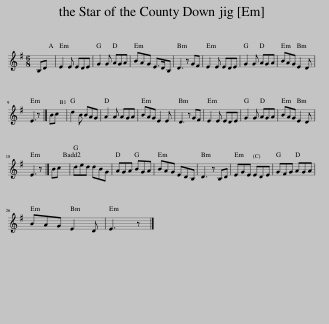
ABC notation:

X:1
L:1/8
M:6/8
I:linebreak $
K:Emin
V:1 treble
V:1
 B,D | E2 E EDE | G2 G AGA | BAG E>DB, | D3 z GF | %5
 E2 E EDE | G2 G AGA | BAG E2 D |$ E3 z |] Bc | %10
 d2 B BAG | A2 A AGA | BAG E2 E | D3 z GF | E2 E EDE | %15
 G2 G AGA | BAG E2 D |$ E3 z |] Bc | ded dBG | %20
 AGA BGA | BAG EDB, | D3 z B,D | EGE EDE | GFG AGA |$ %25
 BAG E2 D | E3 z |] %27
